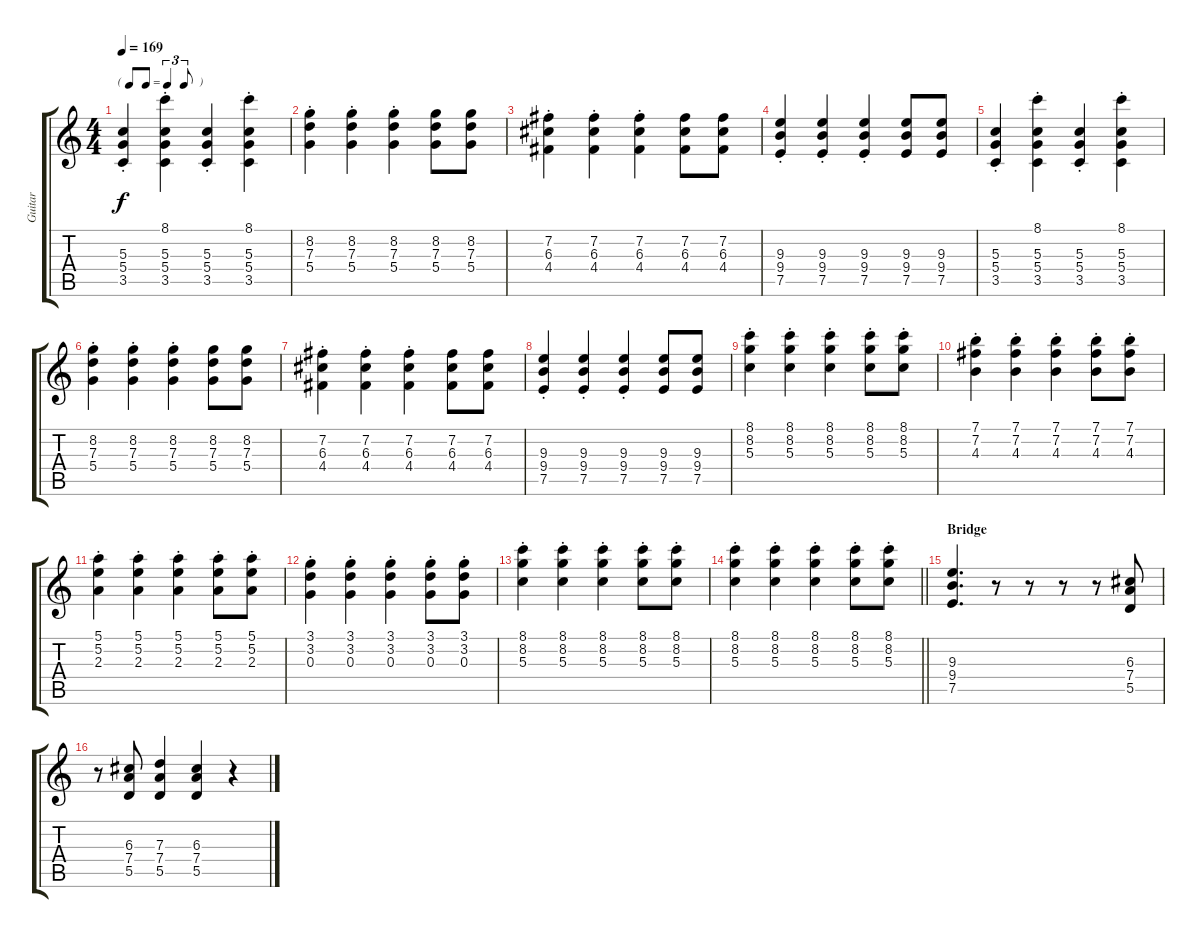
\track ("Guitar" "Guitar") {instrument overdrivenguitar}
\staff {score tabs}
\tuning (E4 B3 G3 D3 A2 E2) {hide}
\ts (4 4)
\tf triplet8th
\tempo 169
\clef g2
\ks c
(5.3{st} 5.4{st} 3.5{st}).4{dy f} (8.1{st} 5.3{st} 5.4{st} 3.5{st}).4 (5.3{st} 5.4{st} 3.5{st}).4 (8.1{st} 5.3{st} 5.4{st} 3.5{st}).4 |
(8.2{st} 7.3{st} 5.4{st}).4 (8.2{st} 7.3{st} 5.4{st}).4 (8.2{st} 7.3{st} 5.4{st}).4 (8.2 7.3 5.4).8 (8.2 7.3 5.4).8 |
(7.2{st} 6.3{st} 4.4{st}).4 (7.2{st} 6.3{st} 4.4{st}).4 (7.2{st} 6.3{st} 4.4{st}).4 (7.2 6.3 4.4).8 (7.2 6.3 4.4).8 |
(9.3{st} 9.4{st} 7.5{st}).4 (9.3{st} 9.4{st} 7.5{st}).4 (9.3{st} 9.4{st} 7.5{st}).4 (9.3 9.4 7.5).8 (9.3 9.4 7.5).8 |
(5.3{st} 5.4{st} 3.5{st}).4 (8.1{st} 5.3{st} 5.4{st} 3.5{st}).4 (5.3{st} 5.4{st} 3.5{st}).4 (8.1{st} 5.3{st} 5.4{st} 3.5{st}).4 |
(8.2{st} 7.3{st} 5.4{st}).4 (8.2{st} 7.3{st} 5.4{st}).4 (8.2{st} 7.3{st} 5.4{st}).4 (8.2 7.3 5.4).8 (8.2 7.3 5.4).8 |
(7.2{st} 6.3{st} 4.4{st}).4 (7.2{st} 6.3{st} 4.4{st}).4 (7.2{st} 6.3{st} 4.4{st}).4 (7.2 6.3 4.4).8 (7.2 6.3 4.4).8 |
(9.3{st} 9.4{st} 7.5{st}).4 (9.3{st} 9.4{st} 7.5{st}).4 (9.3{st} 9.4{st} 7.5{st}).4 (9.3 9.4 7.5).8 (9.3 9.4 7.5).8 |
(8.1{st} 8.2{st} 5.3{st}).4 (8.1{st} 8.2{st} 5.3{st}).4 (8.1{st} 8.2{st} 5.3{st}).4 (8.1{st} 8.2{st} 5.3{st}).8 (8.1{st} 8.2{st} 5.3{st}).8 |
(7.1{st} 7.2{st} 4.3{st}).4 (7.1{st} 7.2{st} 4.3{st}).4 (7.1{st} 7.2{st} 4.3{st}).4 (7.1{st} 7.2{st} 4.3{st}).8 (7.1{st} 7.2{st} 4.3{st}).8 |
(5.1{st} 5.2{st} 2.3{st}).4 (5.1{st} 5.2{st} 2.3{st}).4 (5.1{st} 5.2{st} 2.3{st}).4 (5.1{st} 5.2{st} 2.3{st}).8 (5.1{st} 5.2{st} 2.3{st}).8 |
(3.1{st} 3.2{st} 0.3{st}).4 (3.1{st} 3.2{st} 0.3{st}).4 (3.1{st} 3.2{st} 0.3{st}).4 (3.1{st} 3.2{st} 0.3{st}).8 (3.1{st} 3.2{st} 0.3{st}).8 |
(8.1{st} 8.2{st} 5.3{st}).4 (8.1{st} 8.2{st} 5.3{st}).4 (8.1{st} 8.2{st} 5.3{st}).4 (8.1{st} 8.2{st} 5.3{st}).8 (8.1{st} 8.2{st} 5.3{st}).8 |
\barLineRight lightlight
(8.1{st} 8.2{st} 5.3{st}).4 (8.1{st} 8.2{st} 5.3{st}).4 (8.1{st} 8.2{st} 5.3{st}).4 (8.1{st} 8.2{st} 5.3{st}).8 (8.1{st} 8.2{st} 5.3{st}).8 |
\section ("" "Bridge")
(9.3 9.4 7.5).4{d} r.8 r.8 r.8 r.8 (6.3 7.4 5.5).8 |
r.8 (6.3 7.4 5.5).8 (7.3 7.4 5.5).4 (6.3 7.4 5.5).4 r.4
